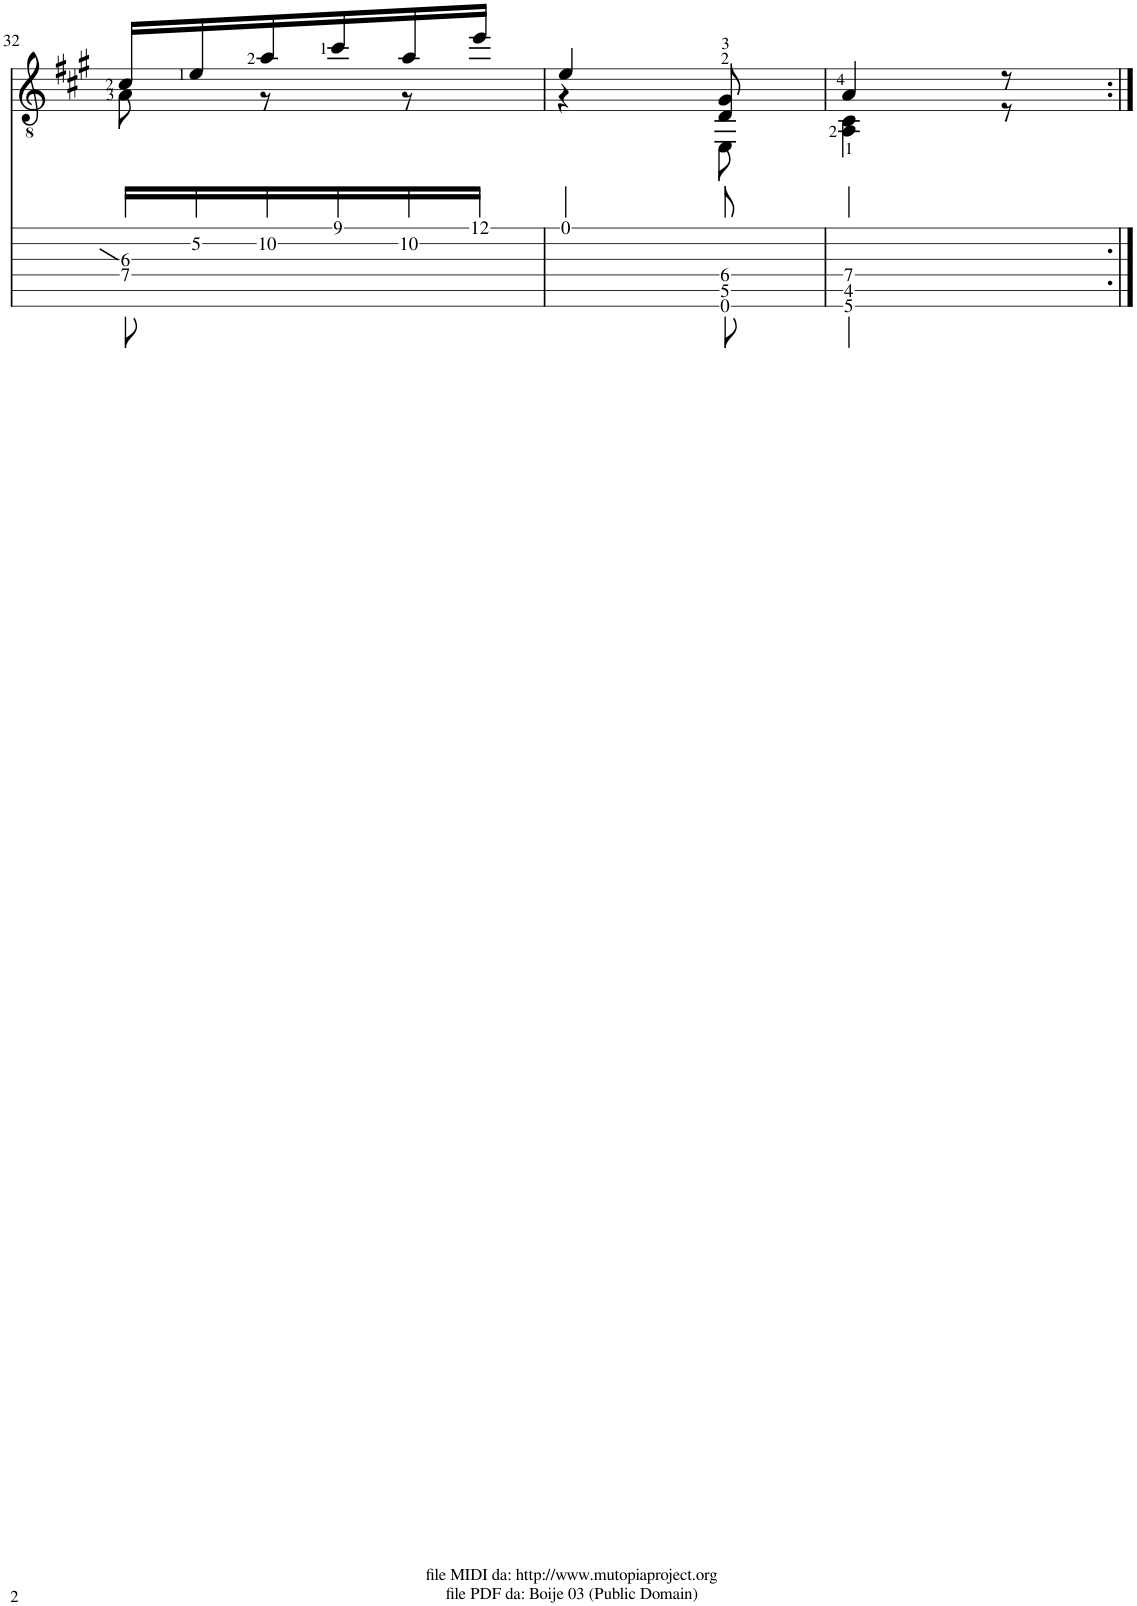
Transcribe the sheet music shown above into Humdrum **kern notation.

**kern	**kern
*part2	*part1
*staff2	*staff1
*I"Chitarra classica (Intavolatura)	*I"Guitar
!!LO:PB:g=z
*	*clefGv2
*k[f#c#g#]	*k[f#c#g#]
*M3/8	*M3/8
=32	=32
*^	*^
16c#/LL	8A\	16c#/LL	8A\
16e/	.	16e/	.
16a/	8r	16a/	8r
16cc#/	.	16cc#/	.
16a/	8r	16a/	8r
16ee/JJ	.	16ee/JJ	.
=33	=33	=33	=33
4e/	4r	4e/	4r
8D/ 8G#/	8EE\	8D/ 8G#/	8EE\
=34	=34	=34	=34
4A/	4AA\ 4C#\	4A/	4AA\ 4C#\
8r	8r	8r	8r
*v	*v	*	*
*	*v	*v
=:|!	=:|!
*-	*-
